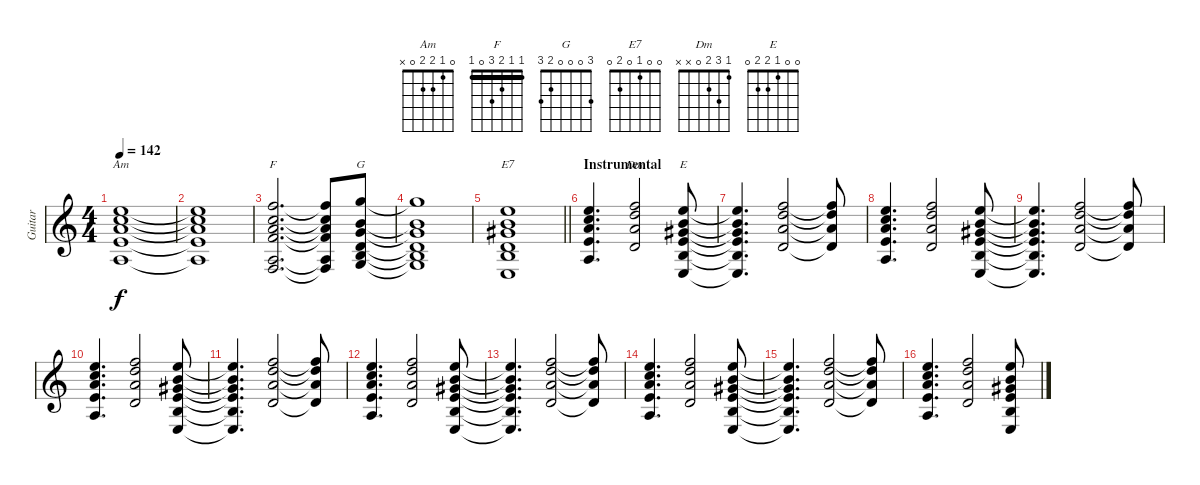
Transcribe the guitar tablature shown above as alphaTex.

\track ("Guitar" "Guitar") {instrument acousticguitarsteel}
\staff {score}
\tuning (E4 B3 G3 D3 A2 E2) {hide}
\chord ("Am" 0 1 2 2 0 x)
\chord ("F" 1 1 2 3 0 1) {barre 1}
\chord ("G" 3 0 0 0 2 3)
\chord ("E7" 0 0 1 0 2 0)
\chord ("Dm" 1 3 2 0 x x)
\chord ("E" 0 0 1 2 2 0)
\ts (4 4)
\tempo 142
\clef g2
\ks c
(0.1 1.2 2.3 2.4 0.5).1{ch "Am" dy f} |
(0.1{t} 1.2{t} 2.3{t} 2.4{t} 0.5{t}).1 |
(1.1 1.2 2.3 3.4 0.5 1.6).2{d ch "F"} (1.1{t} 1.2{t} 2.3{t} 3.4{t} 0.5{t} 1.6{t}).8 (3.1 0.2 0.3 0.4 2.5 3.6).8{ch "G"} |
(3.1{t} 0.2{t} 0.3{t} 0.4{t} 2.5{t} 3.6{t}).1 |
\barLineRight lightlight
(0.1 0.2 1.3 0.4 2.5 0.6).1{ch "E7"} |
\section ("" "Instrumental")
(0.1 1.2 2.3 2.4 0.5).4{d} (1.1 3.2 2.3 0.4).2{ch "Dm"} (0.1 0.2 1.3 2.4 2.5 0.6).8{ch "E"} |
(0.1{t} 0.2{t} 1.3{t} 2.4{t} 2.5{t} 0.6{t}).4{d} (1.1 3.2 2.3 0.4).2 (1.1{t} 3.2{t} 2.3{t} 0.4{t}).8 |
(0.1 1.2 2.3 2.4 0.5).4{d} (1.1 3.2 2.3 0.4).2 (0.1 0.2 1.3 2.4 2.5 0.6).8 |
(0.1{t} 0.2{t} 1.3{t} 2.4{t} 2.5{t} 0.6{t}).4{d} (1.1 3.2 2.3 0.4).2 (1.1{t} 3.2{t} 2.3{t} 0.4{t}).8 |
(0.1 1.2 2.3 2.4 0.5).4{d} (1.1 3.2 2.3 0.4).2 (0.1 0.2 1.3 2.4 2.5 0.6).8 |
(0.1{t} 0.2{t} 1.3{t} 2.4{t} 2.5{t} 0.6{t}).4{d} (1.1 3.2 2.3 0.4).2 (1.1{t} 3.2{t} 2.3{t} 0.4{t}).8 |
(0.1 1.2 2.3 2.4 0.5).4{d} (1.1 3.2 2.3 0.4).2 (0.1 0.2 1.3 2.4 2.5 0.6).8 |
(0.1{t} 0.2{t} 1.3{t} 2.4{t} 2.5{t} 0.6{t}).4{d} (1.1 3.2 2.3 0.4).2 (1.1{t} 3.2{t} 2.3{t} 0.4{t}).8 |
(0.1 1.2 2.3 2.4 0.5).4{d} (1.1 3.2 2.3 0.4).2 (0.1 0.2 1.3 2.4 2.5 0.6).8 |
(0.1{t} 0.2{t} 1.3{t} 2.4{t} 2.5{t} 0.6{t}).4{d} (1.1 3.2 2.3 0.4).2 (1.1{t} 3.2{t} 2.3{t} 0.4{t}).8 |
(0.1 1.2 2.3 2.4 0.5).4{d} (1.1 3.2 2.3 0.4).2 (0.1 0.2 1.3 2.4 2.5 0.6).8
